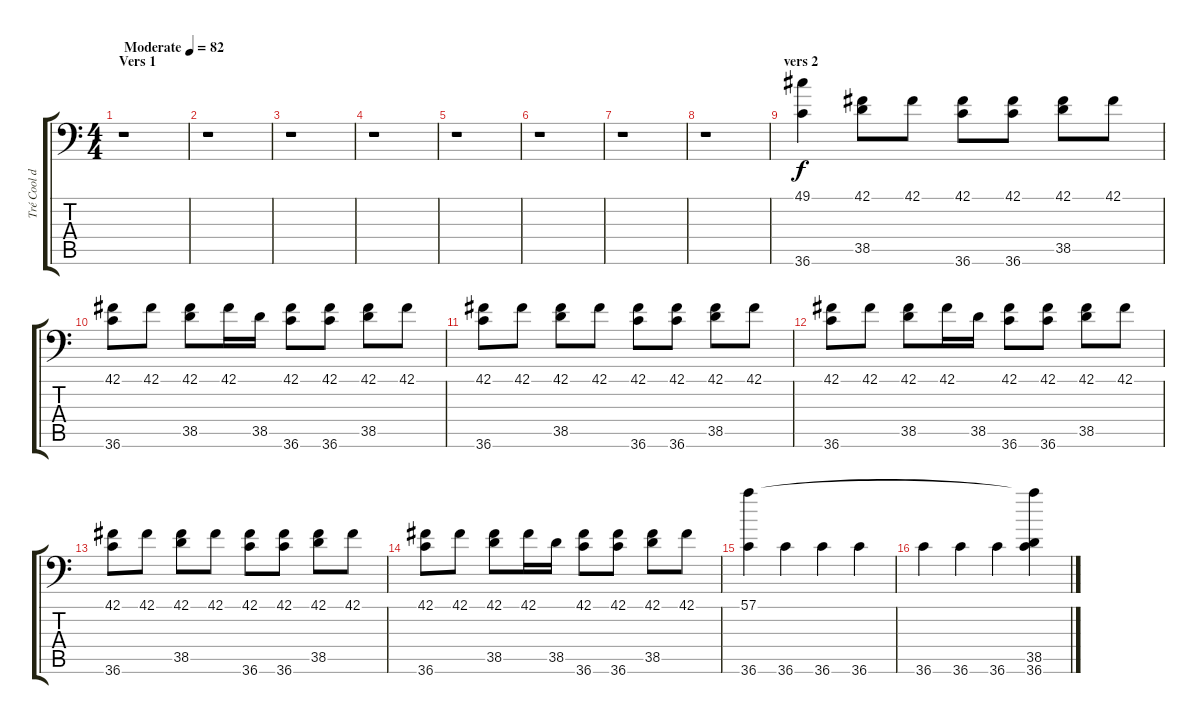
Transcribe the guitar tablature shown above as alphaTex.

\track ("Tré Cool drums" "Tré Cool d") {instrument acousticgrandpiano}
\staff {score tabs}
\tuning (C-1 C-1 C-1 C-1 C-1 C-1) {hide}
\ts (4 4)
\section ("" "Vers 1")
\tempo (82 "Moderate")
\clef f4
\ks c
r.1{dy f instrument acousticgrandpiano} |
r.1 |
r.1 |
r.1 |
r.1 |
r.1 |
r.1 |
r.1 |
\section ("" "vers 2")
(49.1 36.6).4 (42.1 38.5).8 42.1.8 (42.1 36.6).8 (42.1 36.6).8 (42.1 38.5).8 42.1.8 |
(42.1 36.6).8 42.1.8 (42.1 38.5).8 42.1.16 38.5.16 (42.1 36.6).8 (42.1 36.6).8 (42.1 38.5).8 42.1.8 |
(42.1 36.6).8 42.1.8 (42.1 38.5).8 42.1.8 (42.1 36.6).8 (42.1 36.6).8 (42.1 38.5).8 42.1.8 |
(42.1 36.6).8 42.1.8 (42.1 38.5).8 42.1.16 38.5.16 (42.1 36.6).8 (42.1 36.6).8 (42.1 38.5).8 42.1.8 |
(42.1 36.6).8 42.1.8 (42.1 38.5).8 42.1.8 (42.1 36.6).8 (42.1 36.6).8 (42.1 38.5).8 42.1.8 |
(42.1 36.6).8 42.1.8 (42.1 38.5).8 42.1.16 38.5.16 (42.1 36.6).8 (42.1 36.6).8 (42.1 38.5).8 42.1.8 |
(57.1 36.6).4 36.6.4 36.6.4 36.6.4 |
36.6.4 36.6.4 36.6.4 (57.1{t} 38.5 36.6).4
